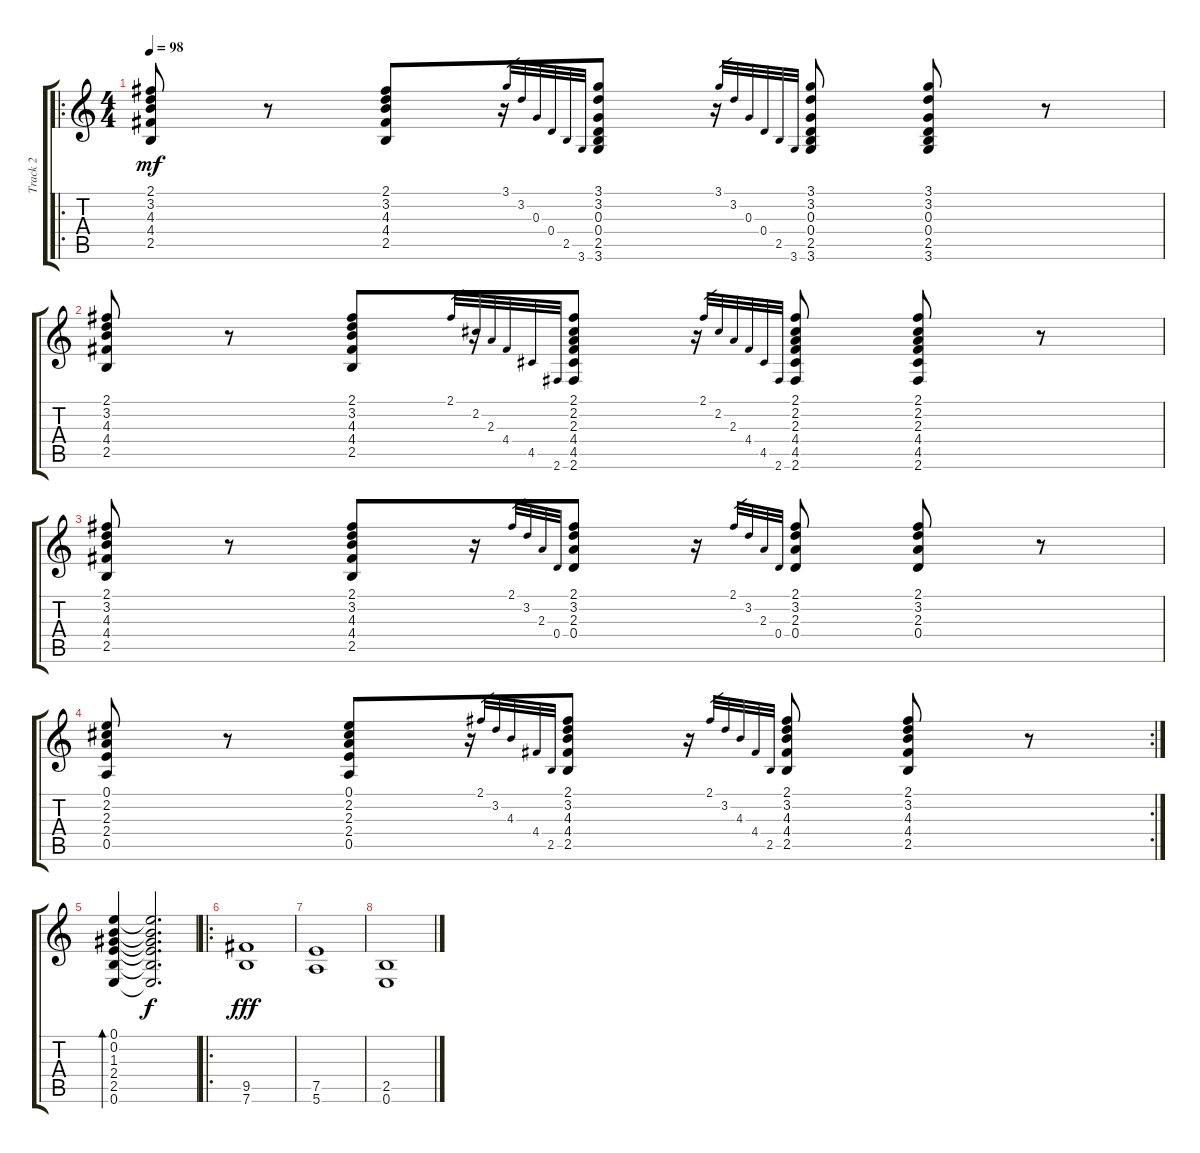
\track ("Track 2" "Track 2") {instrument acousticguitarsteel}
\staff {score tabs}
\tuning (E4 B3 G3 D3 A2 E2) {hide}
\ro
\ts (4 4)
\tempo 98
\clef g2
\ks c
(2.1 3.2 4.3 4.4 2.5).8{dy mf} r.8 (2.1 3.2 4.3 4.4 2.5).8 r.16 3.1.32{gr} 3.2.32{gr} 0.3.32{gr} 0.4.32{gr} 2.5.32{gr} 3.6.32{gr} (3.1 3.2 0.3 0.4 2.5 3.6).8 r.16 3.1.32{gr} 3.2.32{gr} 0.3.32{gr} 0.4.32{gr} 2.5.32{gr} 3.6.32{gr} (3.1 3.2 0.3 0.4 2.5 3.6).8 (3.1 3.2 0.3 0.4 2.5 3.6).8 r.8 |
(2.1 3.2 4.3 4.4 2.5).8 r.8 (2.1 3.2 4.3 4.4 2.5).8 r.16 2.1.32{gr} 2.2.32{gr} 2.3.32{gr} 4.4.32{gr} 4.5.32{gr} 2.6.32{gr} (2.1 2.2 2.3 4.4 4.5 2.6).8 r.16 2.1.32{gr} 2.2.32{gr} 2.3.32{gr} 4.4.32{gr} 4.5.32{gr} 2.6.32{gr} (2.1 2.2 2.3 4.4 4.5 2.6).8 (2.1 2.2 2.3 4.4 4.5 2.6).8 r.8 |
(2.1 3.2 4.3 4.4 2.5).8 r.8 (2.1 3.2 4.3 4.4 2.5).8 r.16 2.1.32{gr} 3.2.32{gr} 2.3.32{gr} 0.4.32{gr} (2.1 3.2 2.3 0.4).8 r.16 2.1.32{gr} 3.2.32{gr} 2.3.32{gr} 0.4.32{gr} (2.1 3.2 2.3 0.4).8 (2.1 3.2 2.3 0.4).8 r.8 |
\rc 2
(0.1 2.2 2.3 2.4 0.5).8 r.8 (0.1 2.2 2.3 2.4 0.5).8 r.16 2.1.32{gr} 3.2.32{gr} 4.3.32{gr} 4.4.32{gr} 2.5.32{gr} (2.1 3.2 4.3 4.4 2.5).8 r.16 2.1.32{gr} 3.2.32{gr} 4.3.32{gr} 4.4.32{gr} 2.5.32{gr} (2.1 3.2 4.3 4.4 2.5).8 (2.1 3.2 4.3 4.4 2.5).8 r.8 |
(0.1 0.2 1.3 2.4 2.5 0.6).4{bd 240} (0.1{t} 0.2{t} 1.3{t} 2.4{t} 2.5{t} 0.6{t}).2{d dy f} |
\ro
(9.5 7.6).1{dy fff instrument overdrivenguitar} |
(7.5 5.6).1 |
(2.5 0.6).1
